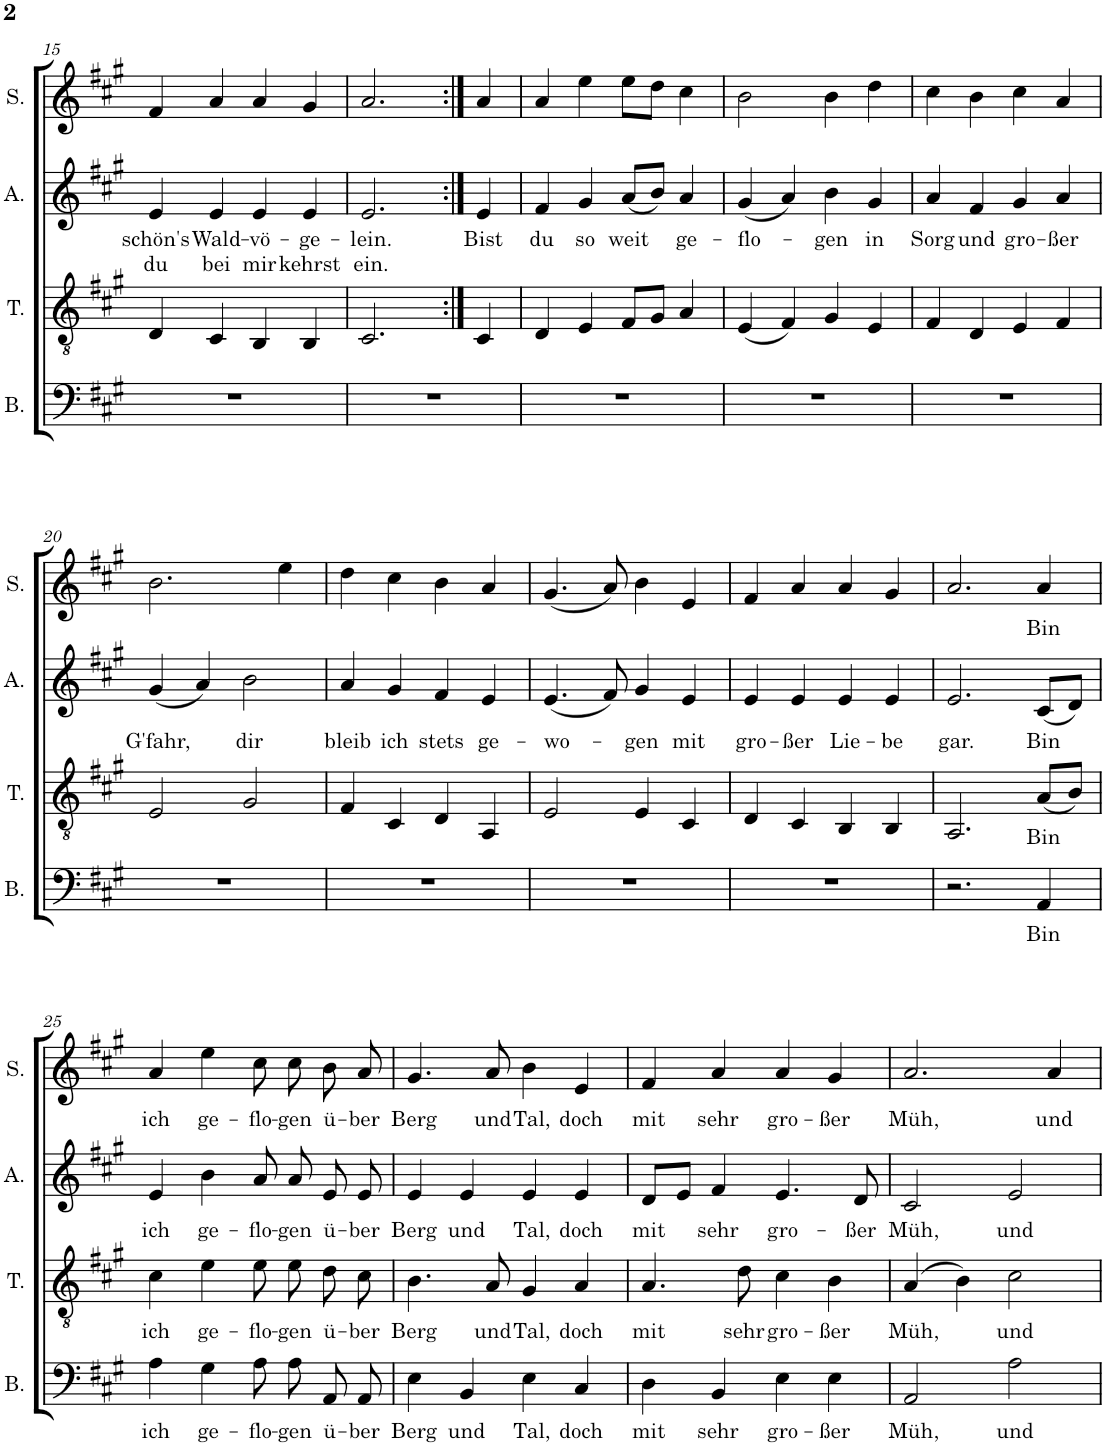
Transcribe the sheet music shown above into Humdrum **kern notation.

**kern	**text	**kern	**text	**kern	**text	**text	**kern	**text
*part4	*part4	*part3	*part3	*part2	*part2	*part2	*part1	*part1
*staff4	*staff4	*staff3	*staff3	*staff2	*staff2	*staff2	*staff1	*staff1
*I"Bass	*	*I"Tenor	*	*I"Alto	*	*	*I"Soprano	*
*I'B.	*	*I'T.	*	*I'A.	*	*	*I'S.	*
!!LO:PB:g=z
*clefF4	*	*clefGv2	*	*clefG2	*	*	*clefG2	*
*k[f#c#g#]	*	*k[f#c#g#]	*	*k[f#c#g#]	*	*	*k[f#c#g#]	*
*M4/4	*	*M4/4	*	*M4/4	*	*	*M4/4	*
=15	=15	=15	=15	=15	=15	=15	=15	=15
!	!	!	!	!	!LO:LY:b	!LO:LY:b	!	!
1r	.	4D/	.	4e/	schön's	du	4f#/	.
!	!	!	!	!	!LO:LY:b	!LO:LY:b	!	!
.	.	4C#/	.	4e/	Wald-	bei	4a/	.
!	!	!	!	!	!LO:LY:b	!LO:LY:b	!	!
.	.	4BB/	.	4e/	-vö-	mir	4a/	.
!	!	!	!	!	!LO:LY:b	!LO:LY:b	!	!
.	.	4BB/	.	4e/	-ge-	kehrst	4g#/	.
=16	=16	=16	=16	=16	=16	=16	=16	=16
!	!	!	!	!	!LO:LY:b	!LO:LY:b	!	!
1r	.	2.C#/	.	2.e/	-lein.	ein.	2.a/	.
!	!	!	!	!	!LO:LY:b	!	!	!
.	.	4C#/	.	4e/	Bist	.	4a/	.
=17	=17	=17	=17	=17	=17	=17	=17	=17
!	!	!	!	!	!LO:LY:b	!	!	!
1r	.	4D/	.	4f#/	du	.	4a/	.
!	!	!	!	!	!LO:LY:b	!	!	!
.	.	4E/	.	4g#/	so	.	4ee\	.
!	!	!	!	!	!LO:LY:b	!	!	!
.	.	8F#/L	.	(8a/L	weit	.	8ee\L	.
.	.	8G#/J	.	8b/J)	.	.	8dd\J	.
!	!	!	!	!	!LO:LY:b	!	!	!
.	.	4A/	.	4a/	ge-	.	4cc#\	.
=18	=18	=18	=18	=18	=18	=18	=18	=18
!	!	!	!	!	!LO:LY:b	!	!	!
1r	.	(4E/	.	(4g#/	-flo-	.	2b\	.
.	.	4F#/)	.	4a/)	.	.	.	.
!	!	!	!	!	!LO:LY:b	!	!	!
.	.	4G#/	.	4b\	-gen	.	4b\	.
!	!	!	!	!	!LO:LY:b	!	!	!
.	.	4E/	.	4g#/	in	.	4dd\	.
=19	=19	=19	=19	=19	=19	=19	=19	=19
!	!	!	!	!	!LO:LY:b	!	!	!
1r	.	4F#/	.	4a/	Sorg	.	4cc#\	.
!	!	!	!	!	!LO:LY:b	!	!	!
.	.	4D/	.	4f#/	und	.	4b\	.
!	!	!	!	!	!LO:LY:b	!	!	!
.	.	4E/	.	4g#/	gro-	.	4cc#\	.
!	!	!	!	!	!LO:LY:b	!	!	!
.	.	4F#/	.	4a/	-ßer	.	4a/	.
!!LO:LB:g=z
=20	=20	=20	=20	=20	=20	=20	=20	=20
!	!	!	!	!	!LO:LY:b	!	!	!
1r	.	2E/	.	(4g#/	G'fahr,	.	2.b\	.
.	.	.	.	4a/)	.	.	.	.
!	!	!	!	!	!LO:LY:b	!	!	!
.	.	2G#/	.	2b\	dir	.	.	.
.	.	.	.	.	.	.	4ee\	.
=21	=21	=21	=21	=21	=21	=21	=21	=21
!	!	!	!	!	!LO:LY:b	!	!	!
1r	.	4F#/	.	4a/	bleib	.	4dd\	.
!	!	!	!	!	!LO:LY:b	!	!	!
.	.	4C#/	.	4g#/	ich	.	4cc#\	.
!	!	!	!	!	!LO:LY:b	!	!	!
.	.	4D/	.	4f#/	stets	.	4b\	.
!	!	!	!	!	!LO:LY:b	!	!	!
.	.	4AA/	.	4e/	ge-	.	4a/	.
=22	=22	=22	=22	=22	=22	=22	=22	=22
!	!	!	!	!	!LO:LY:b	!	!	!
1r	.	2E/	.	(4.e/	-wo-	.	(4.g#/	.
.	.	.	.	8f#/)	.	.	8a/)	.
!	!	!	!	!	!LO:LY:b	!	!	!
.	.	4E/	.	4g#/	-gen	.	4b\	.
!	!	!	!	!	!LO:LY:b	!	!	!
.	.	4C#/	.	4e/	mit	.	4e/	.
=23	=23	=23	=23	=23	=23	=23	=23	=23
!	!	!	!	!	!LO:LY:b	!	!	!
1r	.	4D/	.	4e/	gro-	.	4f#/	.
!	!	!	!	!	!LO:LY:b	!	!	!
.	.	4C#/	.	4e/	-ßer	.	4a/	.
!	!	!	!	!	!LO:LY:b	!	!	!
.	.	4BB/	.	4e/	Lie-	.	4a/	.
!	!	!	!	!	!LO:LY:b	!	!	!
.	.	4BB/	.	4e/	-be	.	4g#/	.
=24	=24	=24	=24	=24	=24	=24	=24	=24
!	!	!	!	!	!LO:LY:b	!	!	!
2.r	.	2.AA/	.	2.e/	gar.	.	2.a/	.
!	!LO:LY:b	!	!LO:LY:b	!	!LO:LY:b	!	!	!LO:LY:b
4AA/	Bin	(8A/L	Bin	(8c#/L	Bin	.	4a/	Bin
.	.	8B/J)	.	8d/J)	.	.	.	.
!!LO:LB:g=z
=25	=25	=25	=25	=25	=25	=25	=25	=25
!	!LO:LY:b	!	!LO:LY:b	!	!LO:LY:b	!	!	!LO:LY:b
4A\	ich	4c#\	ich	4e/	ich	.	4a/	ich
!	!LO:LY:b	!	!LO:LY:b	!	!LO:LY:b	!	!	!LO:LY:b
4G#\	ge-	4e\	ge-	4b\	ge-	.	4ee\	ge-
!	!LO:LY:b	!	!LO:LY:b	!	!LO:LY:b	!	!	!LO:LY:b
8A\L	-flo-	8e\	-flo-	8a/	-flo-	.	8cc#\	-flo-
!	!LO:LY:b	!	!LO:LY:b	!	!LO:LY:b	!	!	!LO:LY:b
8A\J	-gen	8e\	-gen	8a/	-gen	.	8cc#\	-gen
!	!LO:LY:b	!	!LO:LY:b	!	!LO:LY:b	!	!	!LO:LY:b
8AA/L	ü-	8d\	ü-	8e/	ü-	.	8b\	ü-
!	!LO:LY:b	!	!LO:LY:b	!	!LO:LY:b	!	!	!LO:LY:b
8AA/J	-ber	8c#\	-ber	8e/	-ber	.	8a/	-ber
=26	=26	=26	=26	=26	=26	=26	=26	=26
!	!LO:LY:b	!	!LO:LY:b	!	!LO:LY:b	!	!	!LO:LY:b
4E\	Berg	4.B\	Berg	4e/	Berg	.	4.g#/	Berg
!	!LO:LY:b	!	!	!	!LO:LY:b	!	!	!
4BB/	und	.	.	4e/	und	.	.	.
!	!	!	!LO:LY:b	!	!	!	!	!LO:LY:b
.	.	8A/	und	.	.	.	8a/	und
!	!LO:LY:b	!	!LO:LY:b	!	!LO:LY:b	!	!	!LO:LY:b
4E\	Tal,	4G#/	Tal,	4e/	Tal,	.	4b\	Tal,
!	!LO:LY:b	!	!LO:LY:b	!	!LO:LY:b	!	!	!LO:LY:b
4C#/	doch	4A/	doch	4e/	doch	.	4e/	doch
=27	=27	=27	=27	=27	=27	=27	=27	=27
!	!LO:LY:b	!	!LO:LY:b	!	!LO:LY:b	!	!	!LO:LY:b
4D\	mit	4.A/	mit	8d/L	mit	.	4f#/	mit
.	.	.	.	8e/J	.	.	.	.
!	!LO:LY:b	!	!	!	!LO:LY:b	!	!	!LO:LY:b
4BB/	sehr	.	.	4f#/	sehr	.	4a/	sehr
!	!	!	!LO:LY:b	!	!	!	!	!
.	.	8d\	sehr	.	.	.	.	.
!	!LO:LY:b	!	!LO:LY:b	!	!LO:LY:b	!	!	!LO:LY:b
4E\	gro-	4c#\	gro-	4.e/	gro-	.	4a/	gro-
!	!LO:LY:b	!	!LO:LY:b	!	!	!	!	!LO:LY:b
4E\	-ßer	4B\	-ßer	.	.	.	4g#/	-ßer
!	!	!	!	!	!LO:LY:b	!	!	!
.	.	.	.	8d/	-ßer	.	.	.
=28	=28	=28	=28	=28	=28	=28	=28	=28
!	!LO:LY:b	!	!LO:LY:b	!	!LO:LY:b	!	!	!LO:LY:b
2AA/	Müh,	(4A/	Müh,	2c#/	Müh,	.	2.a/	Müh,
.	.	4B\)	.	.	.	.	.	.
!	!LO:LY:b	!	!LO:LY:b	!	!LO:LY:b	!	!	!
2A\	und	2c#\	und	2e/	und	.	.	.
!	!	!	!	!	!	!	!	!LO:LY:b
.	.	.	.	.	.	.	4a/	und
=	=	=	=	=	=	=	=	=
*-	*-	*-	*-	*-	*-	*-	*-	*-
